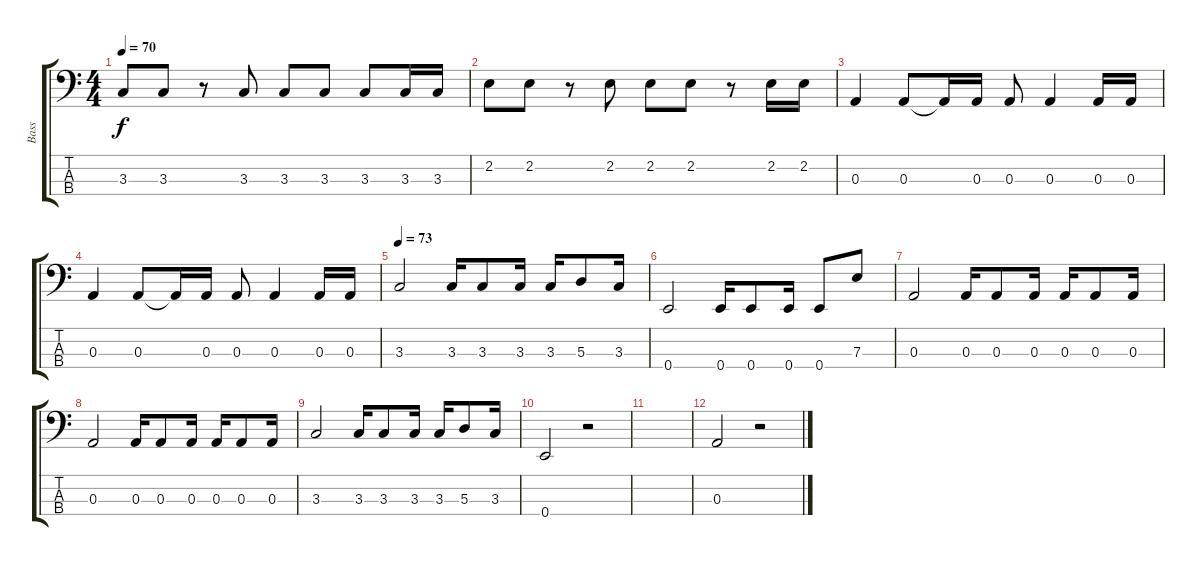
\track ("Bass" "Bass") {instrument electricbasspick}
\staff {score tabs}
\tuning (G2 D2 A1 E1) {hide}
\ts (4 4)
\tempo 70
\clef f4
\ks c
3.3.8{dy f} 3.3.8 r.8 3.3.8 3.3.8 3.3.8 3.3.8 3.3.16 3.3.16 |
2.2.8 2.2.8 r.8 2.2.8 2.2.8 2.2.8 r.8 2.2.16 2.2.16 |
0.3.4 0.3.8 0.3{t}.16 0.3.16 0.3.8 0.3.4 0.3.16 0.3.16 |
0.3.4 0.3.8 0.3{t}.16 0.3.16 0.3.8 0.3.4 0.3.16 0.3.16 |
\tempo 73
3.3.2 3.3.16 3.3.8 3.3.16 3.3.16 5.3.8 3.3.16 |
0.4.2 0.4.16 0.4.8 0.4.16 0.4.8 7.3.8 |
0.3.2 0.3.16 0.3.8 0.3.16 0.3.16 0.3.8 0.3.16 |
0.3.2 0.3.16 0.3.8 0.3.16 0.3.16 0.3.8 0.3.16 |
3.3.2 3.3.16 3.3.8 3.3.16 3.3.16 5.3.8 3.3.16 |
0.4.2 r.2 |
|
0.3.2 r.2
